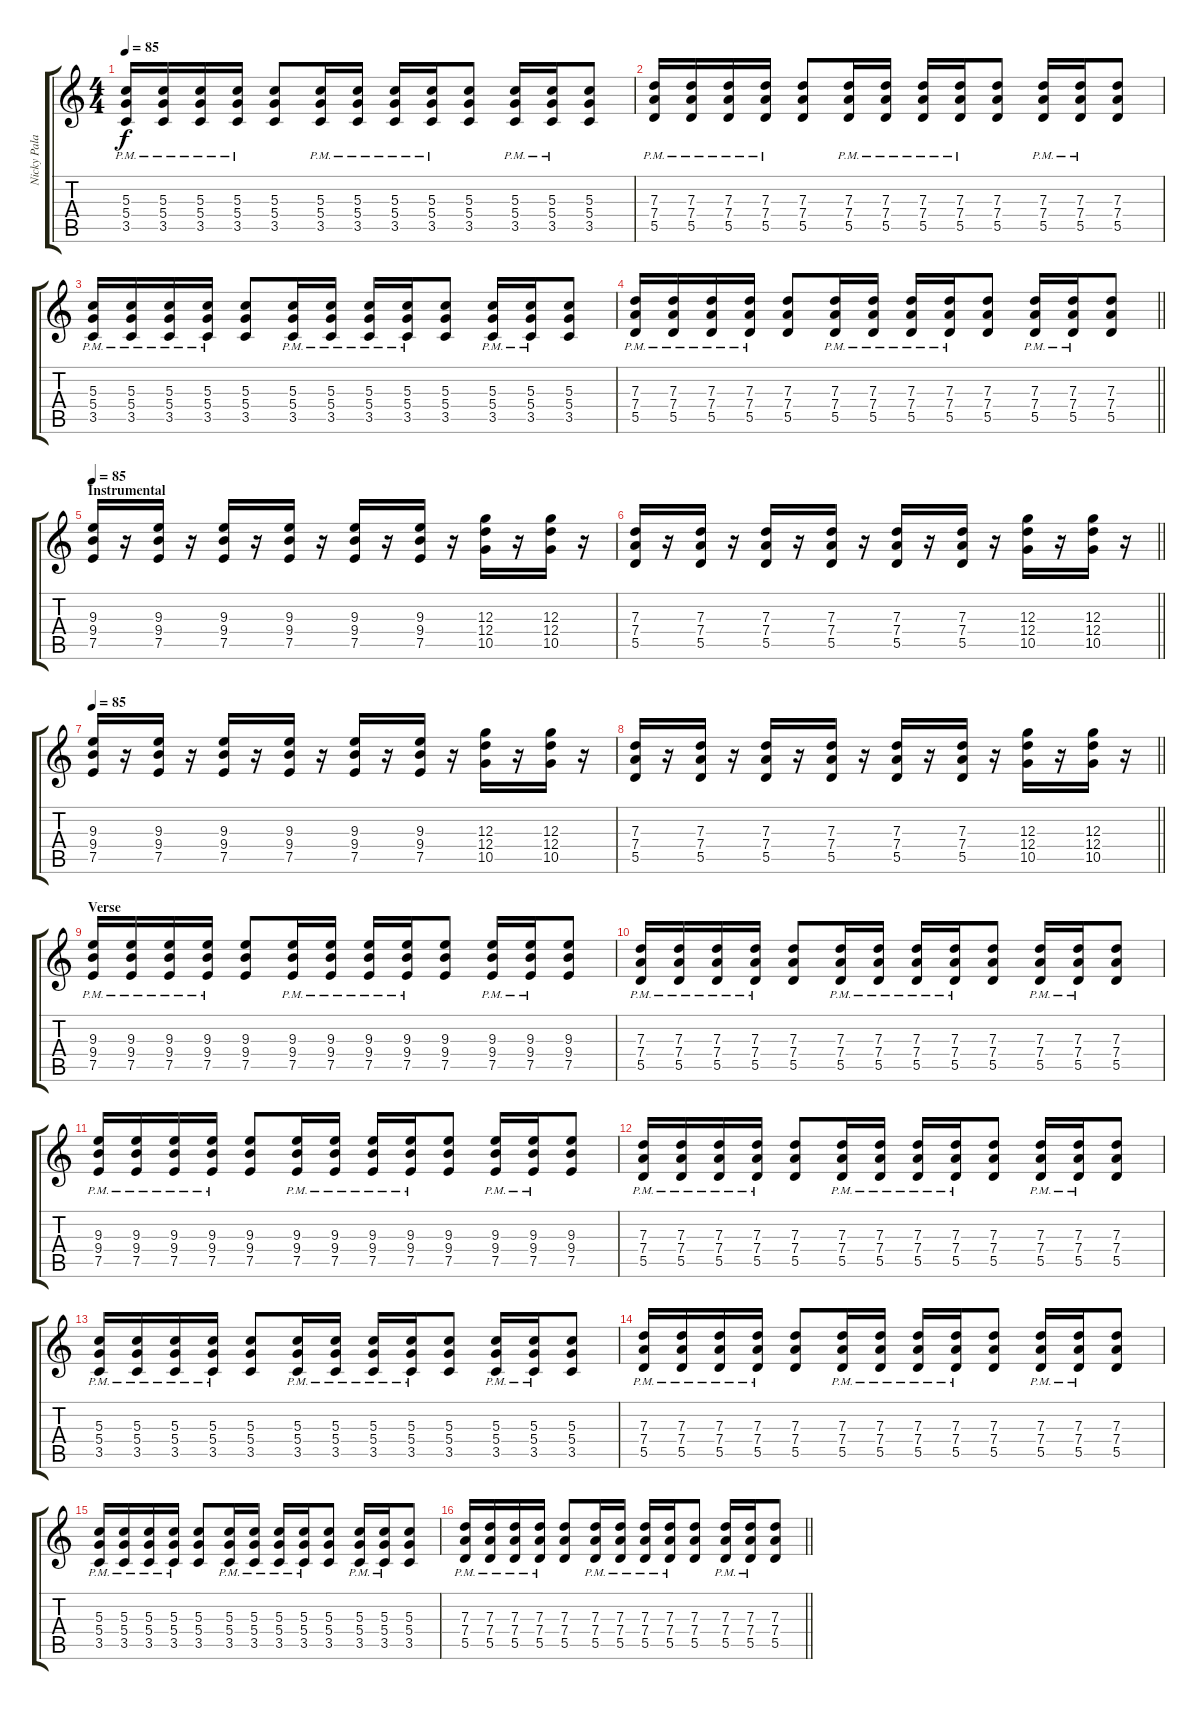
\track ("Nicky Palado (Lead Guitar)" "Nicky Pala") {instrument overdrivenguitar}
\staff {score tabs}
\tuning (E4 B3 G3 D3 A2 E2) {hide}
\ts (4 4)
\tempo 85
\clef g2
\ks c
(5.3{pm} 5.4{pm} 3.5{pm}).16{dy f} (5.3{pm} 5.4{pm} 3.5{pm}).16 (5.3{pm} 5.4{pm} 3.5{pm}).16 (5.3{pm} 5.4{pm} 3.5{pm}).16 (5.3 5.4 3.5).8 (5.3{pm} 5.4{pm} 3.5{pm}).16 (5.3{pm} 5.4{pm} 3.5{pm}).16 (5.3{pm} 5.4{pm} 3.5{pm}).16 (5.3{pm} 5.4{pm} 3.5{pm}).16 (5.3 5.4 3.5).8 (5.3{pm} 5.4{pm} 3.5{pm}).16 (5.3{pm} 5.4{pm} 3.5{pm}).16 (5.3 5.4 3.5).8 |
(7.3{pm} 7.4{pm} 5.5{pm}).16 (7.3{pm} 7.4{pm} 5.5{pm}).16 (7.3{pm} 7.4{pm} 5.5{pm}).16 (7.3{pm} 7.4{pm} 5.5{pm}).16 (7.3 7.4 5.5).8 (7.3{pm} 7.4{pm} 5.5{pm}).16 (7.3{pm} 7.4{pm} 5.5{pm}).16 (7.3{pm} 7.4{pm} 5.5{pm}).16 (7.3{pm} 7.4{pm} 5.5{pm}).16 (7.3 7.4 5.5).8 (7.3{pm} 7.4{pm} 5.5{pm}).16 (7.3{pm} 7.4{pm} 5.5{pm}).16 (7.3 7.4 5.5).8 |
(5.3{pm} 5.4{pm} 3.5{pm}).16 (5.3{pm} 5.4{pm} 3.5{pm}).16 (5.3{pm} 5.4{pm} 3.5{pm}).16 (5.3{pm} 5.4{pm} 3.5{pm}).16 (5.3 5.4 3.5).8 (5.3{pm} 5.4{pm} 3.5{pm}).16 (5.3{pm} 5.4{pm} 3.5{pm}).16 (5.3{pm} 5.4{pm} 3.5{pm}).16 (5.3{pm} 5.4{pm} 3.5{pm}).16 (5.3 5.4 3.5).8 (5.3{pm} 5.4{pm} 3.5{pm}).16 (5.3{pm} 5.4{pm} 3.5{pm}).16 (5.3 5.4 3.5).8 |
\barLineRight lightlight
(7.3{pm} 7.4{pm} 5.5{pm}).16 (7.3{pm} 7.4{pm} 5.5{pm}).16 (7.3{pm} 7.4{pm} 5.5{pm}).16 (7.3{pm} 7.4{pm} 5.5{pm}).16 (7.3 7.4 5.5).8 (7.3{pm} 7.4{pm} 5.5{pm}).16 (7.3{pm} 7.4{pm} 5.5{pm}).16 (7.3{pm} 7.4{pm} 5.5{pm}).16 (7.3{pm} 7.4{pm} 5.5{pm}).16 (7.3 7.4 5.5).8 (7.3{pm} 7.4{pm} 5.5{pm}).16 (7.3{pm} 7.4{pm} 5.5{pm}).16 (7.3 7.4 5.5).8 |
\section ("" "Instrumental")
\tempo 85
(9.3 9.4 7.5).16 r.16 (9.3 9.4 7.5).16 r.16 (9.3 9.4 7.5).16 r.16 (9.3 9.4 7.5).16 r.16 (9.3 9.4 7.5).16 r.16 (9.3 9.4 7.5).16 r.16 (12.3 12.4 10.5).16 r.16 (12.3 12.4 10.5).16 r.16 |
\barLineRight lightlight
(7.3 7.4 5.5).16 r.16 (7.3 7.4 5.5).16 r.16 (7.3 7.4 5.5).16 r.16 (7.3 7.4 5.5).16 r.16 (7.3 7.4 5.5).16 r.16 (7.3 7.4 5.5).16 r.16 (12.3 12.4 10.5).16 r.16 (12.3 12.4 10.5).16 r.16 |
\tempo 85
(9.3 9.4 7.5).16 r.16 (9.3 9.4 7.5).16 r.16 (9.3 9.4 7.5).16 r.16 (9.3 9.4 7.5).16 r.16 (9.3 9.4 7.5).16 r.16 (9.3 9.4 7.5).16 r.16 (12.3 12.4 10.5).16 r.16 (12.3 12.4 10.5).16 r.16 |
\barLineRight lightlight
(7.3 7.4 5.5).16 r.16 (7.3 7.4 5.5).16 r.16 (7.3 7.4 5.5).16 r.16 (7.3 7.4 5.5).16 r.16 (7.3 7.4 5.5).16 r.16 (7.3 7.4 5.5).16 r.16 (12.3 12.4 10.5).16 r.16 (12.3 12.4 10.5).16 r.16 |
\section ("" "Verse")
(9.3{pm} 9.4{pm} 7.5{pm}).16 (9.3{pm} 9.4{pm} 7.5{pm}).16 (9.3{pm} 9.4{pm} 7.5{pm}).16 (9.3{pm} 9.4{pm} 7.5{pm}).16 (9.3 9.4 7.5).8 (9.3{pm} 9.4{pm} 7.5{pm}).16 (9.3{pm} 9.4{pm} 7.5{pm}).16 (9.3{pm} 9.4{pm} 7.5{pm}).16 (9.3{pm} 9.4{pm} 7.5{pm}).16 (9.3 9.4 7.5).8 (9.3{pm} 9.4{pm} 7.5{pm}).16 (9.3{pm} 9.4{pm} 7.5{pm}).16 (9.3 9.4 7.5).8 |
(7.3{pm} 7.4{pm} 5.5{pm}).16 (7.3{pm} 7.4{pm} 5.5{pm}).16 (7.3{pm} 7.4{pm} 5.5{pm}).16 (7.3{pm} 7.4{pm} 5.5{pm}).16 (7.3 7.4 5.5).8 (7.3{pm} 7.4{pm} 5.5{pm}).16 (7.3{pm} 7.4{pm} 5.5{pm}).16 (7.3{pm} 7.4{pm} 5.5{pm}).16 (7.3{pm} 7.4{pm} 5.5{pm}).16 (7.3 7.4 5.5).8 (7.3{pm} 7.4{pm} 5.5{pm}).16 (7.3{pm} 7.4{pm} 5.5{pm}).16 (7.3 7.4 5.5).8 |
(9.3{pm} 9.4{pm} 7.5{pm}).16 (9.3{pm} 9.4{pm} 7.5{pm}).16 (9.3{pm} 9.4{pm} 7.5{pm}).16 (9.3{pm} 9.4{pm} 7.5{pm}).16 (9.3 9.4 7.5).8 (9.3{pm} 9.4{pm} 7.5{pm}).16 (9.3{pm} 9.4{pm} 7.5{pm}).16 (9.3{pm} 9.4{pm} 7.5{pm}).16 (9.3{pm} 9.4{pm} 7.5{pm}).16 (9.3 9.4 7.5).8 (9.3{pm} 9.4{pm} 7.5{pm}).16 (9.3{pm} 9.4{pm} 7.5{pm}).16 (9.3 9.4 7.5).8 |
(7.3{pm} 7.4{pm} 5.5{pm}).16 (7.3{pm} 7.4{pm} 5.5{pm}).16 (7.3{pm} 7.4{pm} 5.5{pm}).16 (7.3{pm} 7.4{pm} 5.5{pm}).16 (7.3 7.4 5.5).8 (7.3{pm} 7.4{pm} 5.5{pm}).16 (7.3{pm} 7.4{pm} 5.5{pm}).16 (7.3{pm} 7.4{pm} 5.5{pm}).16 (7.3{pm} 7.4{pm} 5.5{pm}).16 (7.3 7.4 5.5).8 (7.3{pm} 7.4{pm} 5.5{pm}).16 (7.3{pm} 7.4{pm} 5.5{pm}).16 (7.3 7.4 5.5).8 |
(5.3{pm} 5.4{pm} 3.5{pm}).16 (5.3{pm} 5.4{pm} 3.5{pm}).16 (5.3{pm} 5.4{pm} 3.5{pm}).16 (5.3{pm} 5.4{pm} 3.5{pm}).16 (5.3 5.4 3.5).8 (5.3{pm} 5.4{pm} 3.5{pm}).16 (5.3{pm} 5.4{pm} 3.5{pm}).16 (5.3{pm} 5.4{pm} 3.5{pm}).16 (5.3{pm} 5.4{pm} 3.5{pm}).16 (5.3 5.4 3.5).8 (5.3{pm} 5.4{pm} 3.5{pm}).16 (5.3{pm} 5.4{pm} 3.5{pm}).16 (5.3 5.4 3.5).8 |
(7.3{pm} 7.4{pm} 5.5{pm}).16 (7.3{pm} 7.4{pm} 5.5{pm}).16 (7.3{pm} 7.4{pm} 5.5{pm}).16 (7.3{pm} 7.4{pm} 5.5{pm}).16 (7.3 7.4 5.5).8 (7.3{pm} 7.4{pm} 5.5{pm}).16 (7.3{pm} 7.4{pm} 5.5{pm}).16 (7.3{pm} 7.4{pm} 5.5{pm}).16 (7.3{pm} 7.4{pm} 5.5{pm}).16 (7.3 7.4 5.5).8 (7.3{pm} 7.4{pm} 5.5{pm}).16 (7.3{pm} 7.4{pm} 5.5{pm}).16 (7.3 7.4 5.5).8 |
(5.3{pm} 5.4{pm} 3.5{pm}).16 (5.3{pm} 5.4{pm} 3.5{pm}).16 (5.3{pm} 5.4{pm} 3.5{pm}).16 (5.3{pm} 5.4{pm} 3.5{pm}).16 (5.3 5.4 3.5).8 (5.3{pm} 5.4{pm} 3.5{pm}).16 (5.3{pm} 5.4{pm} 3.5{pm}).16 (5.3{pm} 5.4{pm} 3.5{pm}).16 (5.3{pm} 5.4{pm} 3.5{pm}).16 (5.3 5.4 3.5).8 (5.3{pm} 5.4{pm} 3.5{pm}).16 (5.3{pm} 5.4{pm} 3.5{pm}).16 (5.3 5.4 3.5).8 |
\barLineRight lightlight
(7.3{pm} 7.4{pm} 5.5{pm}).16 (7.3{pm} 7.4{pm} 5.5{pm}).16 (7.3{pm} 7.4{pm} 5.5{pm}).16 (7.3{pm} 7.4{pm} 5.5{pm}).16 (7.3 7.4 5.5).8 (7.3{pm} 7.4{pm} 5.5{pm}).16 (7.3{pm} 7.4{pm} 5.5{pm}).16 (7.3{pm} 7.4{pm} 5.5{pm}).16 (7.3{pm} 7.4{pm} 5.5{pm}).16 (7.3 7.4 5.5).8 (7.3{pm} 7.4{pm} 5.5{pm}).16 (7.3{pm} 7.4{pm} 5.5{pm}).16 (7.3 7.4 5.5).8
